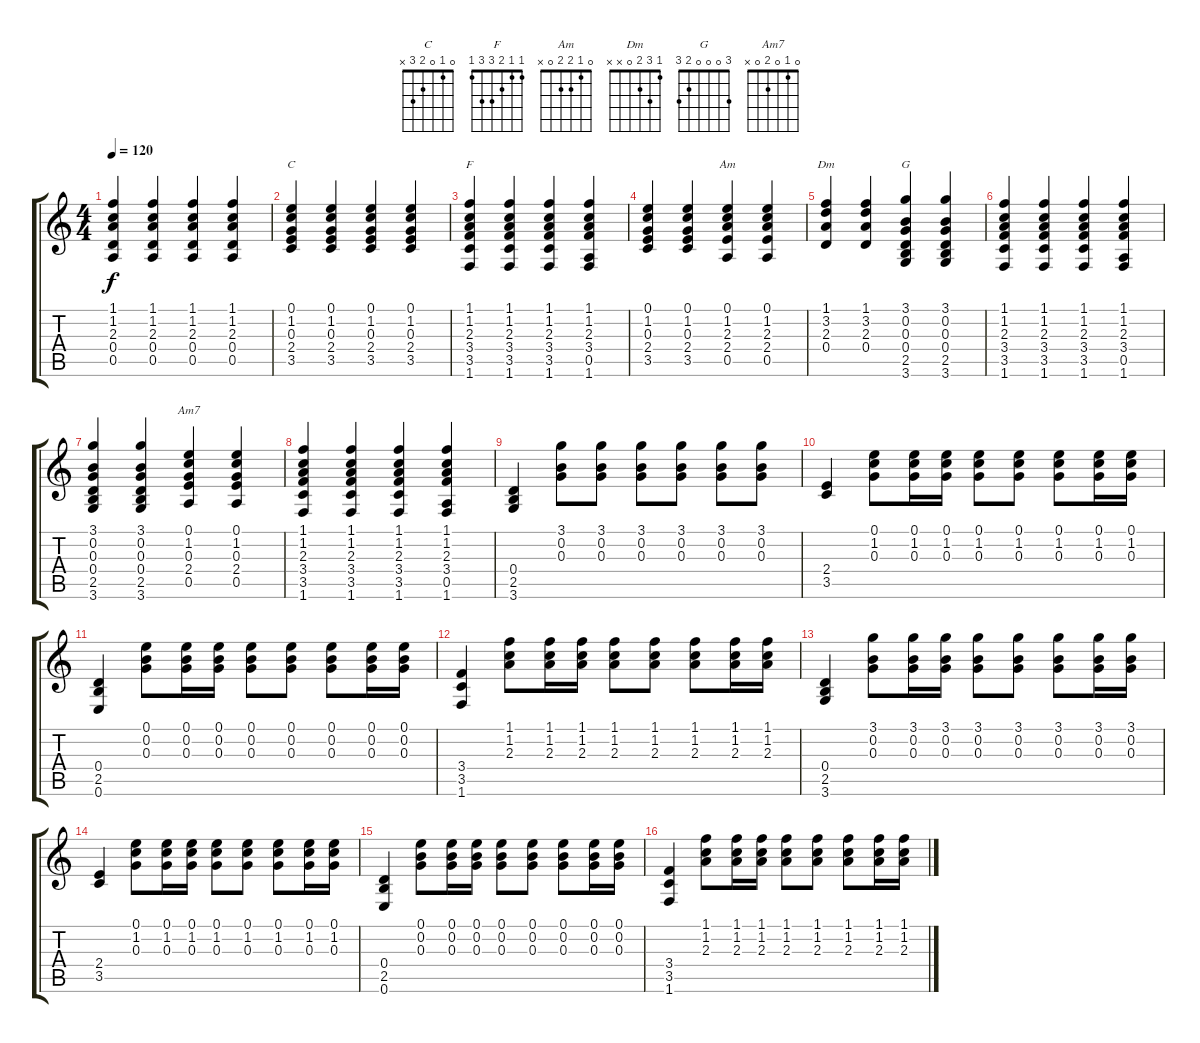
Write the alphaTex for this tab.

\track "" {instrument acousticguitarnylon}
\staff {score tabs}
\tuning (E4 B3 G3 D3 A2 E2) {hide}
\chord ("C" 0 1 0 2 3 x)
\chord ("F" 1 1 2 3 3 1)
\chord ("Am" 0 1 2 2 0 x)
\chord ("Dm" 1 3 2 0 x x)
\chord ("G" 3 0 0 0 2 3)
\chord ("Am7" 0 1 0 2 0 x)
\ts (4 4)
\tempo 120
\clef g2
\ks c
(1.1 1.2 2.3 0.4 0.5).4{dy f} (1.1 1.2 2.3 0.4 0.5).4 (1.1 1.2 2.3 0.4 0.5).4 (1.1 1.2 2.3 0.4 0.5).4 |
(0.1 1.2 0.3 2.4 3.5).4{ch "C"} (0.1 1.2 0.3 2.4 3.5).4 (0.1 1.2 0.3 2.4 3.5).4 (0.1 1.2 0.3 2.4 3.5).4 |
(1.1 1.2 2.3 3.4 3.5 1.6).4{ch "F"} (1.1 1.2 2.3 3.4 3.5 1.6).4 (1.1 1.2 2.3 3.4 3.5 1.6).4 (1.1 1.2 2.3 3.4 0.5 1.6).4 |
(0.1 1.2 0.3 2.4 3.5).4 (0.1 1.2 0.3 2.4 3.5).4 (0.1 1.2 2.3 2.4 0.5).4{ch "Am"} (0.1 1.2 2.3 2.4 0.5).4 |
(1.1 3.2 2.3 0.4).4{ch "Dm"} (1.1 3.2 2.3 0.4).4 (3.1 0.2 0.3 0.4 2.5 3.6).4{ch "G"} (3.1 0.2 0.3 0.4 2.5 3.6).4 |
(1.1 1.2 2.3 3.4 3.5 1.6).4 (1.1 1.2 2.3 3.4 3.5 1.6).4 (1.1 1.2 2.3 3.4 3.5 1.6).4 (1.1 1.2 2.3 3.4 0.5 1.6).4 |
(3.1 0.2 0.3 0.4 2.5 3.6).4 (3.1 0.2 0.3 0.4 2.5 3.6).4 (0.1 1.2 0.3 2.4 0.5).4{ch "Am7"} (0.1 1.2 0.3 2.4 0.5).4 |
(1.1 1.2 2.3 3.4 3.5 1.6).4 (1.1 1.2 2.3 3.4 3.5 1.6).4 (1.1 1.2 2.3 3.4 3.5 1.6).4 (1.1 1.2 2.3 3.4 0.5 1.6).4 |
(0.4 2.5 3.6).4 (3.1 0.2 0.3).8 (3.1 0.2 0.3).8 (3.1 0.2 0.3).8 (3.1 0.2 0.3).8 (3.1 0.2 0.3).8 (3.1 0.2 0.3).8 |
(2.4 3.5).4 (0.1 1.2 0.3).8 (0.1 1.2 0.3).16 (0.1 1.2 0.3).16 (0.1 1.2 0.3).8 (0.1 1.2 0.3).8 (0.1 1.2 0.3).8 (0.1 1.2 0.3).16 (0.1 1.2 0.3).16 |
(0.4 2.5 0.6).4 (0.1 0.2 0.3).8 (0.1 0.2 0.3).16 (0.1 0.2 0.3).16 (0.1 0.2 0.3).8 (0.1 0.2 0.3).8 (0.1 0.2 0.3).8 (0.1 0.2 0.3).16 (0.1 0.2 0.3).16 |
(3.4 3.5 1.6).4 (1.1 1.2 2.3).8 (1.1 1.2 2.3).16 (1.1 1.2 2.3).16 (1.1 1.2 2.3).8 (1.1 1.2 2.3).8 (1.1 1.2 2.3).8 (1.1 1.2 2.3).16 (1.1 1.2 2.3).16 |
(0.4 2.5 3.6).4 (3.1 0.2 0.3).8 (3.1 0.2 0.3).16 (3.1 0.2 0.3).16 (3.1 0.2 0.3).8 (3.1 0.2 0.3).8 (3.1 0.2 0.3).8 (3.1 0.2 0.3).16 (3.1 0.2 0.3).16 |
(2.4 3.5).4 (0.1 1.2 0.3).8 (0.1 1.2 0.3).16 (0.1 1.2 0.3).16 (0.1 1.2 0.3).8 (0.1 1.2 0.3).8 (0.1 1.2 0.3).8 (0.1 1.2 0.3).16 (0.1 1.2 0.3).16 |
(0.4 2.5 0.6).4 (0.1 0.2 0.3).8 (0.1 0.2 0.3).16 (0.1 0.2 0.3).16 (0.1 0.2 0.3).8 (0.1 0.2 0.3).8 (0.1 0.2 0.3).8 (0.1 0.2 0.3).16 (0.1 0.2 0.3).16 |
(3.4 3.5 1.6).4 (1.1 1.2 2.3).8 (1.1 1.2 2.3).16 (1.1 1.2 2.3).16 (1.1 1.2 2.3).8 (1.1 1.2 2.3).8 (1.1 1.2 2.3).8 (1.1 1.2 2.3).16 (1.1 1.2 2.3).16
